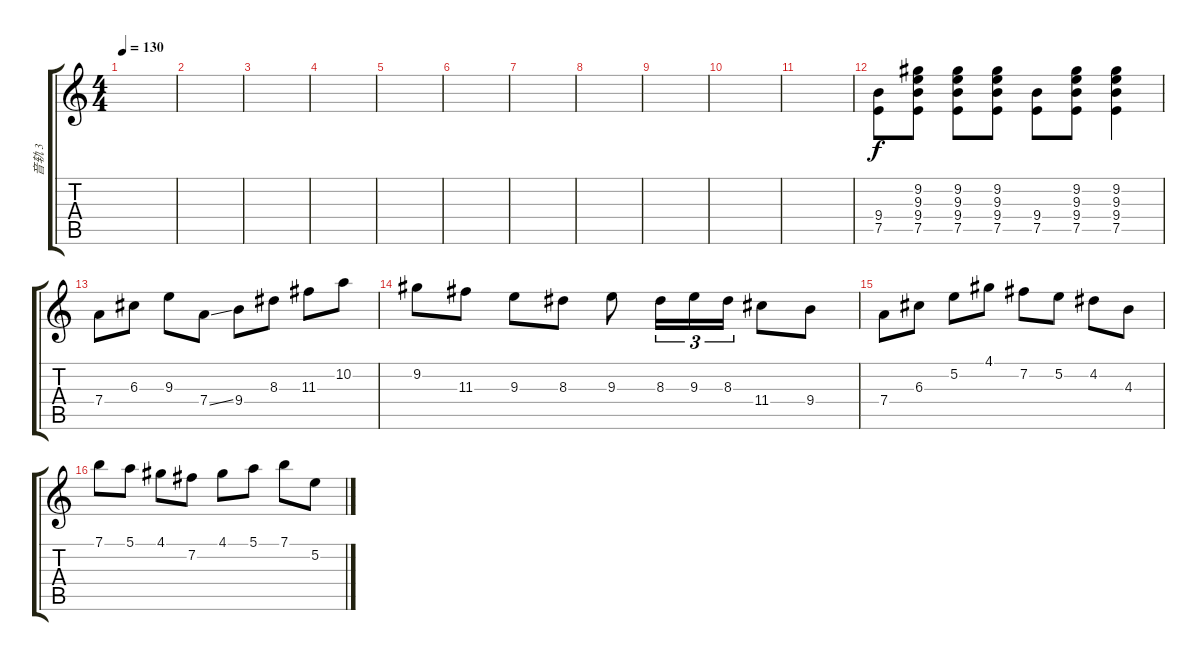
\track ("音轨 3" "音轨 3") {instrument electricguitarclean}
\staff {score tabs}
\tuning (E4 B3 G3 D3 A2 E2) {hide}
\ts (4 4)
\tempo 130
\clef g2
\ks c
|
|
|
|
|
|
|
|
|
|
|
(9.4 7.5).8{volume 16 balance 8 instrument overdrivenguitar} (9.2 9.3 9.4 7.5).8 (9.2 9.3 9.4 7.5).8 (9.2 9.3 9.4 7.5).8 (9.4 7.5).8 (9.2 9.3 9.4 7.5).8 (9.2 9.3 9.4 7.5).4 |
7.4.8 6.3.8 9.3.8 7.4{ss}.8 9.4.8 8.3.8 11.3.8 10.2.8 |
9.2.8 11.3.8 9.3.8 8.3.8 9.3.8 8.3.16{tu (3 2)} 9.3.16{tu (3 2)} 8.3.16{tu (3 2)} 11.4.8 9.4.8 |
7.4.8 6.3.8 5.2.8 4.1.8 7.2.8 5.2.8 4.2.8 4.3.8 |
7.1.8 5.1.8 4.1.8 7.2.8 4.1.8 5.1.8 7.1.8 5.2.8
